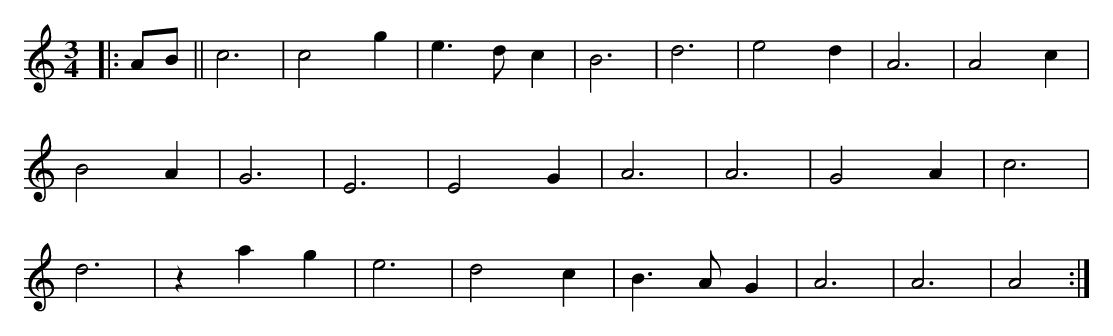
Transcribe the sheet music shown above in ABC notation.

X:1
M:3/4
K:Amin
|:AB||c6|c4 g2|e3 d c2|B6|d6|e4 d2|A6|A4 c2|
B4 A2|G6|E6|E4 G2|A6|A6|G4 A2|c6|
d6|z2 a2 g2|e6|d4 c2|B3 AG2|A6|A6|A4:|
